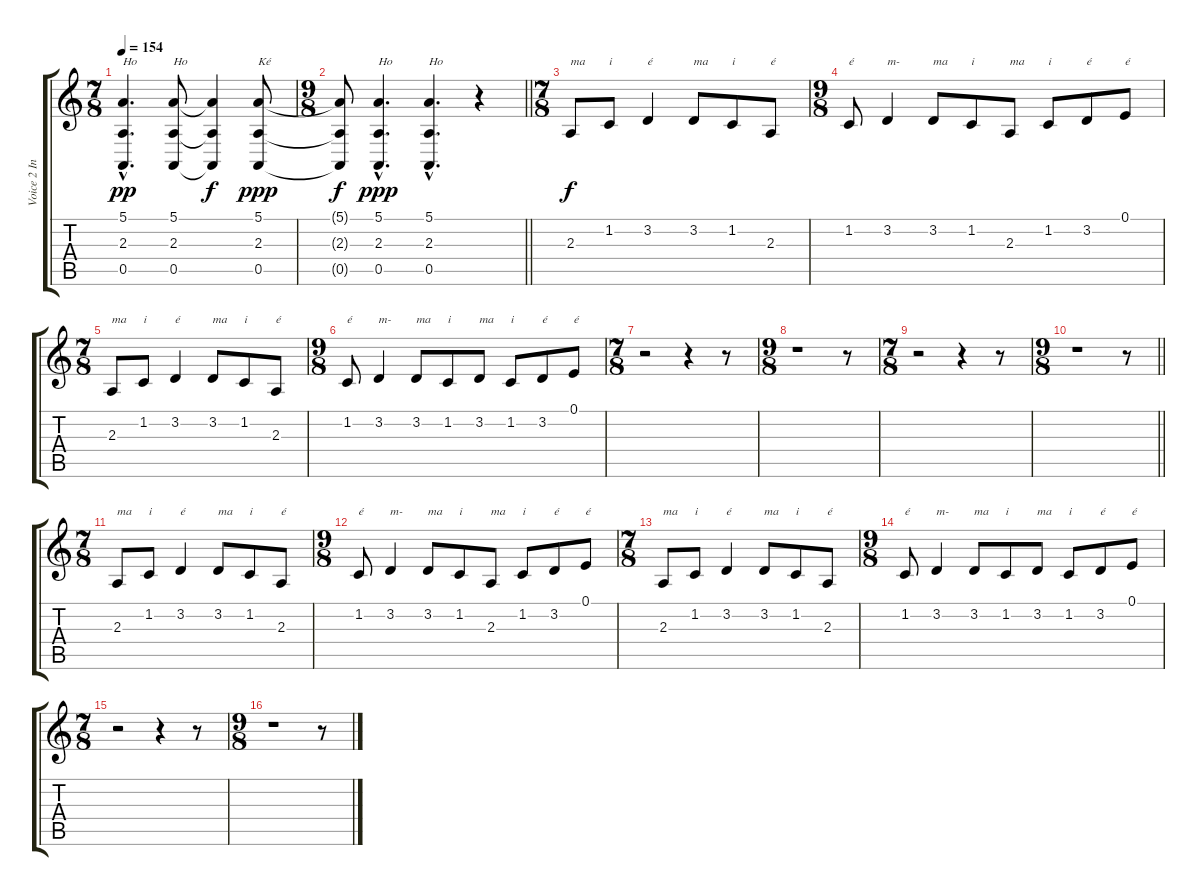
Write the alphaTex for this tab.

\track ("Voice 2 Indian" "Voice 2 In") {instrument voiceoohs}
\staff {score tabs}
\tuning (E4 B3 G3 D3 A2 E2) {hide}
\ts (7 8)
\tempo 154
\clef g2
\ks c
(5.1{hac} 2.3{hac} 0.5{hac}).4{d txt "Ho" dy pp} (5.1 2.3 0.5).8{txt "Ho"} (5.1{t} 2.3{t} 0.5{t}).4{dy f} (5.1 2.3 0.5).8{txt "Ké" dy ppp} |
\ts (9 8)
\barLineRight lightlight
(5.1{t} 2.3{t} 0.5{t}).8{dy f} (5.1{hac} 2.3{hac} 0.5{hac}).4{d txt "Ho" dy ppp} (5.1{hac} 2.3{hac} 0.5{hac}).4{d txt "Ho"} r.4 |
\ts (7 8)
2.3.8{txt "ma" dy f} 1.2.8{txt "i"} 3.2.4{txt "é"} 3.2.8{txt "ma"} 1.2.8{txt "i"} 2.3.8{txt "é"} |
\ts (9 8)
1.2.8{txt "é"} 3.2.4{txt "m-"} 3.2.8{txt "ma"} 1.2.8{txt "i"} 2.3.8{txt "ma"} 1.2.8{txt "i"} 3.2.8{txt "é"} 0.1.8{txt "é"} |
\ts (7 8)
2.3.8{txt "ma"} 1.2.8{txt "i"} 3.2.4{txt "é"} 3.2.8{txt "ma"} 1.2.8{txt "i"} 2.3.8{txt "é"} |
\ts (9 8)
1.2.8{txt "é"} 3.2.4{txt "m-"} 3.2.8{txt "ma"} 1.2.8{txt "i"} 3.2.8{txt "ma"} 1.2.8{txt "i"} 3.2.8{txt "é"} 0.1.8{txt "é"} |
\ts (7 8)
r.2 r.4 r.8 |
\ts (9 8)
r.1 r.8 |
\ts (7 8)
r.2 r.4 r.8 |
\ts (9 8)
\barLineRight lightlight
r.1 r.8 |
\ts (7 8)
2.3.8{txt "ma"} 1.2.8{txt "i"} 3.2.4{txt "é"} 3.2.8{txt "ma"} 1.2.8{txt "i"} 2.3.8{txt "é"} |
\ts (9 8)
1.2.8{txt "é"} 3.2.4{txt "m-"} 3.2.8{txt "ma"} 1.2.8{txt "i"} 2.3.8{txt "ma"} 1.2.8{txt "i"} 3.2.8{txt "é"} 0.1.8{txt "é"} |
\ts (7 8)
2.3.8{txt "ma"} 1.2.8{txt "i"} 3.2.4{txt "é"} 3.2.8{txt "ma"} 1.2.8{txt "i"} 2.3.8{txt "é"} |
\ts (9 8)
1.2.8{txt "é"} 3.2.4{txt "m-"} 3.2.8{txt "ma"} 1.2.8{txt "i"} 3.2.8{txt "ma"} 1.2.8{txt "i"} 3.2.8{txt "é"} 0.1.8{txt "é"} |
\ts (7 8)
r.2 r.4 r.8 |
\ts (9 8)
r.1 r.8
